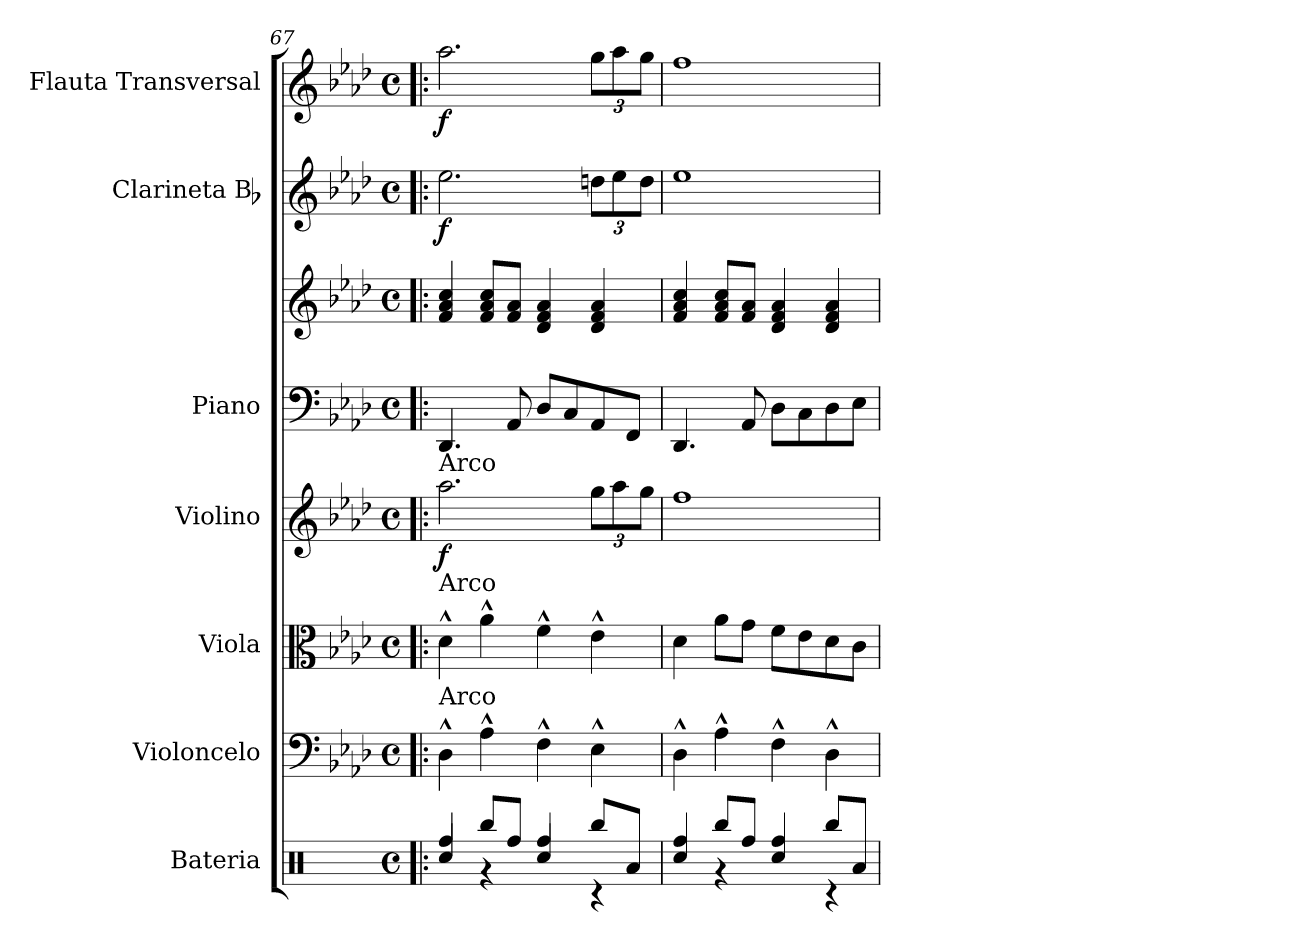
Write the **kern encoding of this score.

**kern	**kern	**kern	**kern	**dynam	**kern	**kern	**kern	**dynam	**kern	**dynam
*part7	*part6	*part5	*part4	*part4	*part3	*part3	*part2	*part2	*part1	*part1
*staff8	*staff7	*staff6	*staff5	*staff5	*staff4	*staff3	*staff2	*staff2	*staff1	*staff1
*I"Bateria	*I"Violoncelo	*I"Viola	*I"Violino	*	*I"Piano	*	*I"Clarineta Bb	*	*I"Flauta Transversal	*
*I'Bat.	*I'Vc.	*I'Vla	*I'Vln.	*	*I'Pno	*	*I'Cl. Bb	*	*I'Fl.	*
*clefX	*clefF4	*clefC3	*clefG2	*	*clefF4	*clefG2	*clefG2	*	*clefG2	*
*	*	*	*	*	*	*	*ITrd1c2	*	*	*
*k[]	*k[b-e-a-d-]	*k[b-e-a-d-]	*k[b-e-a-d-]	*	*k[b-e-a-d-]	*k[b-e-a-d-]	*k[b-e-a-d-g-c-]	*	*k[b-e-a-d-]	*
*M4/4	*M4/4	*M4/4	*M4/4	*	*M4/4	*M4/4	*M4/4	*	*M4/4	*
*met(c)	*met(c)	*met(c)	*met(c)	*	*met(c)	*met(c)	*met(c)	*	*met(c)	*
=67!|:	=67!|:	=67!|:	=67!|:	=67!|:	=67!|:	=67!|:	=67!|:	=67!|:	=67!|:	=67!|:
*^	*	*	*	*	*	*	*	*	*	*
!	!	!	!	!LO:TX:a:t=Arco	!	!	!	!	!	!	!
!	!	!	!LO:TX:a:t=Arco	!	!	!	!	!	!	!	!
!	!	!LO:TX:a:t=Arco	!	!	!	!	!	!	!	!	!
!	!	!	!	!	!LO:DY:b	!	!	!	!LO:DY:b	!	!LO:DY:b
4Rff/	4Rcc/	4D-^^\	4d-^^\	2.aa-\	f	4.DD-/	4f/ 4a-/ 4cc/	2.dd-\	f	2.aa-\	f
8Rbb/L	4r	4A-^^\	4a-^^\	.	.	.	8f/ 8a-/ 8cc/L	.	.	.	.
8Rff/J	.	.	.	.	.	8AA-/	8f/ 8a-/J	.	.	.	.
4Rff/	4Rcc/	4F^^\	4f^^\	.	.	8D-/L	4d-/ 4f/ 4a-/	.	.	.	.
.	.	.	.	.	.	8C/	.	.	.	.	.
*	*	*	*	*Xbrackettup	*	*	*	*Xbrackettup	*	*Xbrackettup	*
8Rbb/L	4r	4E-^^\	4e-^^\	12gg\L	.	8AA-/	4d-/ 4f/ 4a-/	12ccn\L	.	12gg\L	.
.	.	.	.	12aa-\	.	.	.	12dd-\	.	12aa-\	.
8Ra/J	.	.	.	.	.	8FF/J	.	.	.	.	.
.	.	.	.	12gg\J	.	.	.	12cc\J	.	12gg\J	.
=68	=68	=68	=68	=68	=68	=68	=68	=68	=68	=68	=68
4Rff/	4Rcc/	4D-^^\	4d-\	1ff	.	4.DD-/	4f/ 4a-/ 4cc/	1dd-	.	1ff	.
8Rbb/L	4r	4A-^^\	8a-\L	.	.	.	8f/ 8a-/ 8cc/L	.	.	.	.
8Rff/J	.	.	8g\J	.	.	8AA-/	8f/ 8a-/J	.	.	.	.
4Rff/	4Rcc/	4F^^\	8f\L	.	.	8D-\L	4d-/ 4f/ 4a-/	.	.	.	.
.	.	.	8e-\	.	.	8C\	.	.	.	.	.
8Rbb/L	4r	4D-^^\	8d-\	.	.	8D-\	4d-/ 4f/ 4a-/	.	.	.	.
8Ra/J	.	.	8c\J	.	.	8E-\J	.	.	.	.	.
*v	*v	*	*	*	*	*	*	*	*	*	*
=	=	=	=	=	=	=	=	=	=	=
*-	*-	*-	*-	*-	*-	*-	*-	*-	*-	*-
